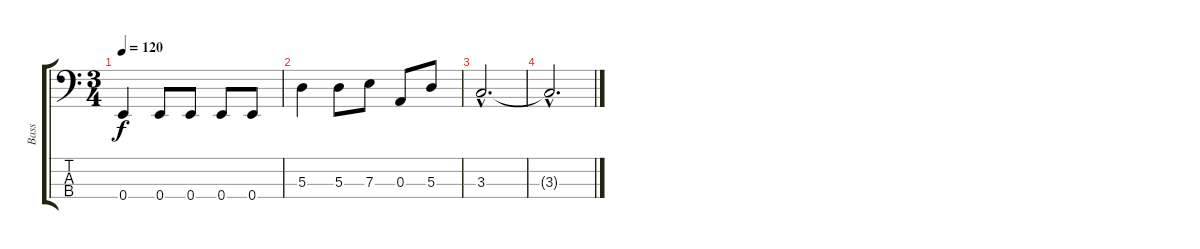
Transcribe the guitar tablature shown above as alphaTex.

\track ("Bass" "Bass") {instrument electricbasspick}
\staff {score tabs}
\tuning (G2 D2 A1 E1) {hide}
\ts (3 4)
\tempo 120
\clef f4
\ks c
0.4.4{dy f} 0.4.8 0.4.8 0.4.8 0.4.8 |
5.3.4 5.3.8 7.3.8 0.3.8 5.3.8 |
3.3{hac}.2{d} |
3.3{hac t}.2{d}
